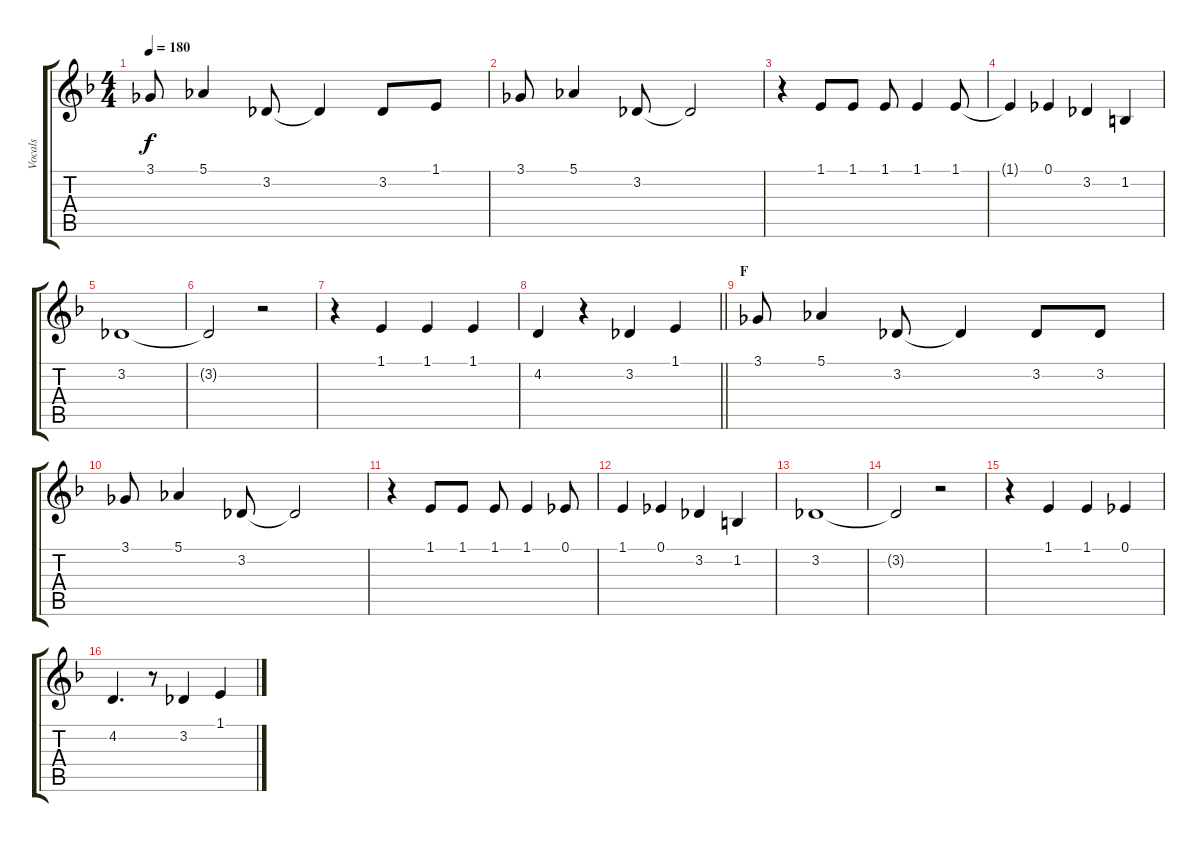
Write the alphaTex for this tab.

\track ("Vocals" "Vocals") {instrument voiceoohs}
\staff {score tabs}
\tuning (Eb4 Bb3 Gb3 Db3 Ab2 Eb2) {hide}
\ts (4 4)
\tempo 180
\clef g2
\ks f
3.1.8{dy f} 5.1.4 3.2.8 3.2{t}.4 3.2.8 1.1.8 |
3.1.8 5.1.4 3.2.8 3.2{t}.2 |
r.4 1.1.8 1.1.8 1.1.8 1.1.4 1.1.8 |
1.1{t}.4 0.1.4 3.2.4 1.2.4 |
3.2.1 |
3.2{t}.2 r.2 |
r.4 1.1.4 1.1.4 1.1.4 |
\barLineRight lightlight
4.2.4 r.4 3.2.4 1.1.4 |
\section ("" "F")
3.1.8 5.1.4 3.2.8 3.2{t}.4 3.2.8 3.2.8 |
3.1.8 5.1.4 3.2.8 3.2{t}.2 |
r.4 1.1.8 1.1.8 1.1.8 1.1.4 0.1.8 |
1.1.4 0.1.4 3.2.4 1.2.4 |
3.2.1 |
3.2{t}.2 r.2 |
r.4 1.1.4 1.1.4 0.1.4 |
4.2.4{d} r.8 3.2.4 1.1.4
